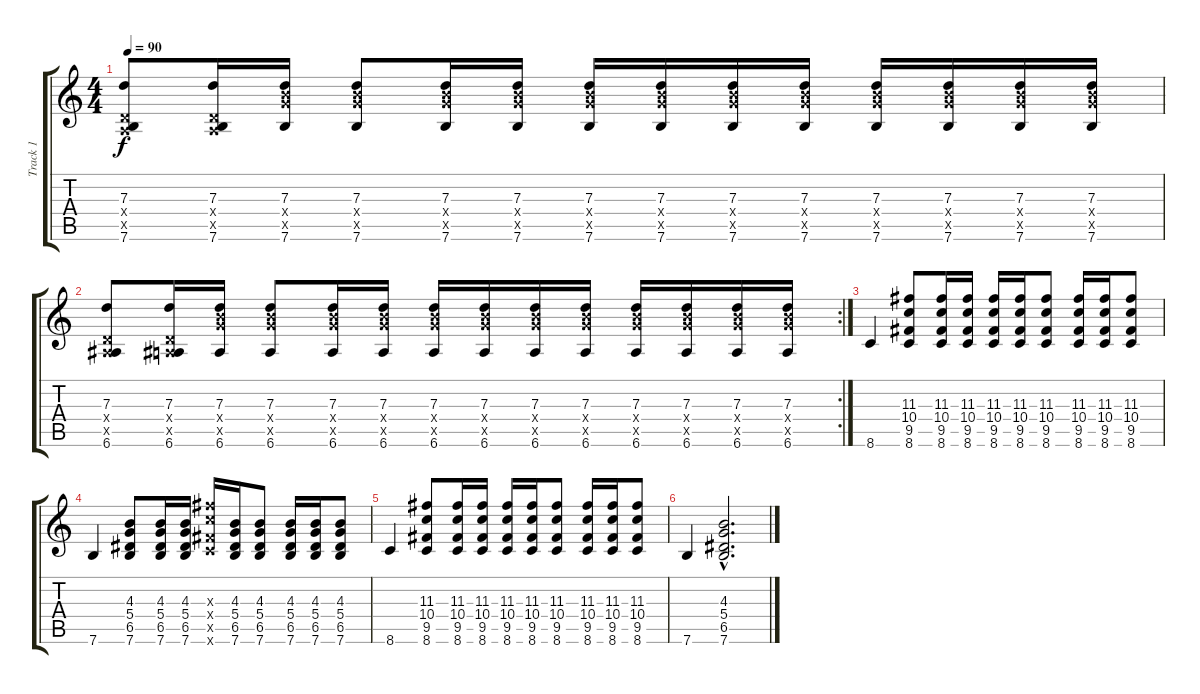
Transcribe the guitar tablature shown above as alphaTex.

\track ("Track 1" "Track 1") {instrument acousticguitarnylon}
\staff {score tabs}
\tuning (E4 B3 G3 D3 A2 E2) {hide}
\ts (4 4)
\tempo 90
\clef g2
\ks c
(7.3 0.4{x} 0.5{x} 7.6).8{dy f} (7.3 0.4{x} 0.5{x} 7.6).16 (7.3 9.4{x} 10.5{x} 7.6).16 (7.3 9.4{x} 10.5{x} 7.6).8 (7.3 9.4{x} 10.5{x} 7.6).16 (7.3 9.4{x} 10.5{x} 7.6).16 (7.3 9.4{x} 10.5{x} 7.6).16 (7.3 9.4{x} 10.5{x} 7.6).16 (7.3 9.4{x} 10.5{x} 7.6).16 (7.3 9.4{x} 10.5{x} 7.6).16 (7.3 9.4{x} 10.5{x} 7.6).16 (7.3 9.4{x} 10.5{x} 7.6).16 (7.3 9.4{x} 10.5{x} 7.6).16 (7.3 9.4{x} 10.5{x} 7.6).16 |
\rc 2
(7.3 0.4{x} 0.5{x} 6.6).8 (7.3 0.4{x} 0.5{x} 6.6).16 (7.3 9.4{x} 10.5{x} 6.6).16 (7.3 9.4{x} 10.5{x} 6.6).8 (7.3 9.4{x} 10.5{x} 6.6).16 (7.3 9.4{x} 10.5{x} 6.6).16 (7.3 9.4{x} 10.5{x} 6.6).16 (7.3 9.4{x} 10.5{x} 6.6).16 (7.3 9.4{x} 10.5{x} 6.6).16 (7.3 9.4{x} 10.5{x} 6.6).16 (7.3 9.4{x} 10.5{x} 6.6).16 (7.3 9.4{x} 10.5{x} 6.6).16 (7.3 9.4{x} 10.5{x} 6.6).16 (7.3 9.4{x} 10.5{x} 6.6).16 |
8.6.4 (11.3 10.4 9.5 8.6).8 (11.3 10.4 9.5 8.6).16 (11.3 10.4 9.5 8.6).16 (11.3 10.4 9.5 8.6).16 (11.3 10.4 9.5 8.6).16 (11.3 10.4 9.5 8.6).8 (11.3 10.4 9.5 8.6).16 (11.3 10.4 9.5 8.6).16 (11.3 10.4 9.5 8.6).8 |
7.6.4 (4.3 5.4 6.5 7.6).8 (4.3 5.4 6.5 7.6).16 (4.3 5.4 6.5 7.6).16 (11.3{x} 10.4{x} 9.5{x} 8.6{x}).16 (4.3 5.4 6.5 7.6).16 (4.3 5.4 6.5 7.6).8 (4.3 5.4 6.5 7.6).16 (4.3 5.4 6.5 7.6).16 (4.3 5.4 6.5 7.6).8 |
8.6.4 (11.3 10.4 9.5 8.6).8 (11.3 10.4 9.5 8.6).16 (11.3 10.4 9.5 8.6).16 (11.3 10.4 9.5 8.6).16 (11.3 10.4 9.5 8.6).16 (11.3 10.4 9.5 8.6).8 (11.3 10.4 9.5 8.6).16 (11.3 10.4 9.5 8.6).16 (11.3 10.4 9.5 8.6).8 |
7.6.4 (4.3 5.4{hac} 6.5{hac} 7.6{hac}).2{d}
